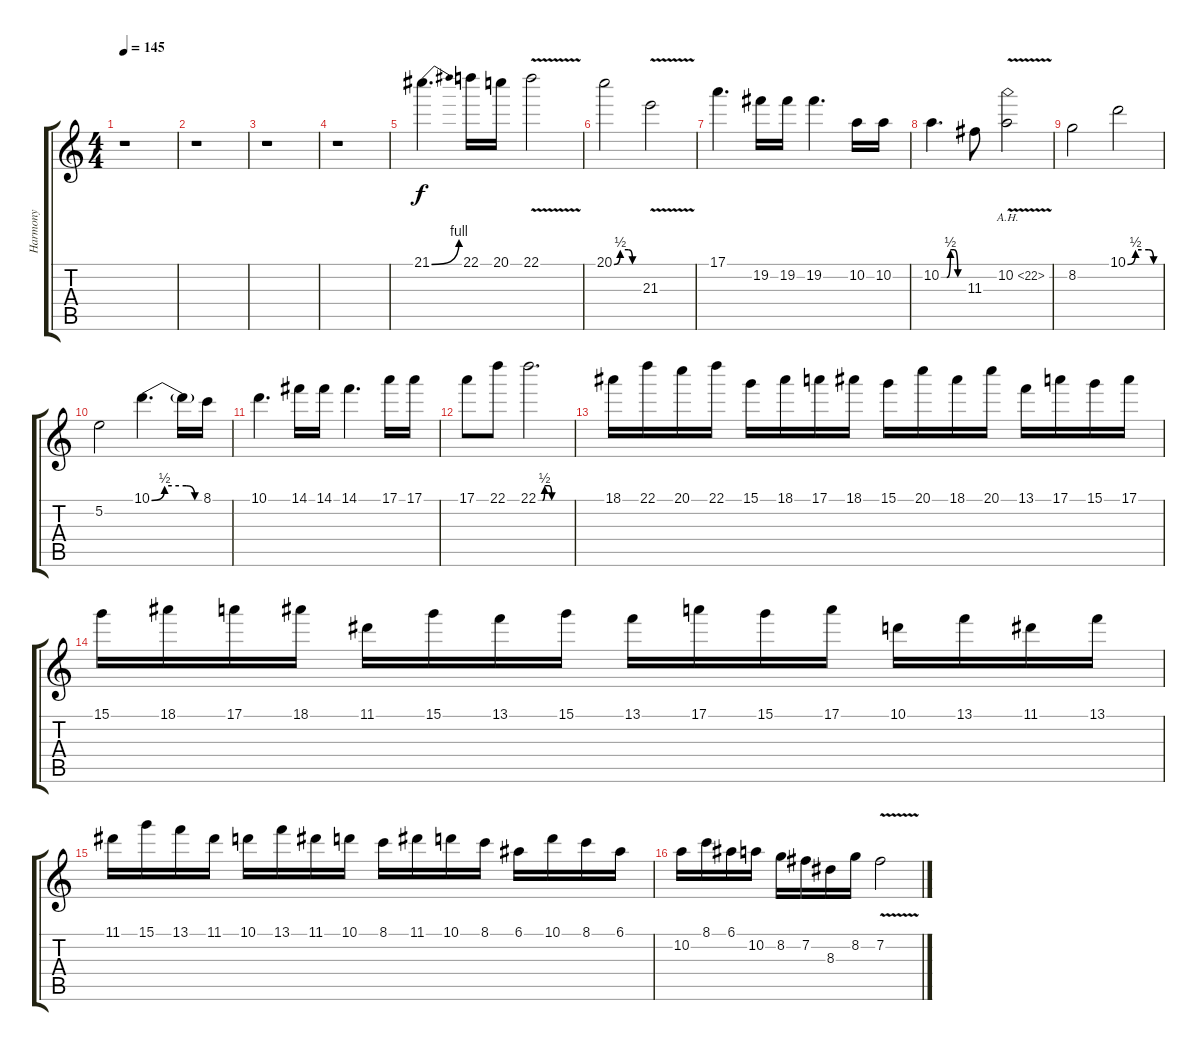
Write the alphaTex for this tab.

\track ("Harmony" "Harmony") {instrument distortionguitar}
\staff {score tabs}
\tuning (E4 B3 G3 D3 A2 E2) {hide}
\ts (4 4)
\tempo 145
\clef g2
\ks c
r.1{dy f} |
r.1 |
r.1 |
r.1 |
21.1{be (bend 0 0 60 4)}.4{d} 22.1.16 20.1.16 22.1{v}.2 |
20.1{be (custom 0 0 15 2 35 2 45 0 60 0)}.2 21.3{v}.2 |
17.1.4{d} 19.2.16 19.2.16 19.2.4{d} 10.2.16 10.2.16 |
10.2{be (custom 0 0 15 0 25 2 35 2 45 0 60 0)}.4{d} 11.3.8 10.2{ah 12 v}.2 |
8.2.2 10.1{be (custom 0 0 15 2 40 2 49 0 60 0)}.2 |
5.2.2 10.1{be (custom 0 0 15 2 40 2 50 0 60 0)}.4{d} 10.1{t}.16 8.1.16 |
10.1.4{d} 14.1.16 14.1.16 14.1.4{d} 17.1.16 17.1.16 |
17.1.8 22.1.8 22.1{be (custom 0 0 8 0 12 2 20 2 25 0 30 0 60 0)}.2{d} |
18.1.16 22.1.16 20.1.16 22.1.16 15.1.16 18.1.16 17.1.16 18.1.16 15.1.16 20.1.16 18.1.16 20.1.16 13.1.16 17.1.16 15.1.16 17.1.16 |
15.1.16 18.1.16 17.1.16 18.1.16 11.1.16 15.1.16 13.1.16 15.1.16 13.1.16 17.1.16 15.1.16 17.1.16 10.1.16 13.1.16 11.1.16 13.1.16 |
11.1.16 15.1.16 13.1.16 11.1.16 10.1.16 13.1.16 11.1.16 10.1.16 8.1.16 11.1.16 10.1.16 8.1.16 6.1.16 10.1.16 8.1.16 6.1.16 |
10.2.16 8.1.16 6.1.16 10.2.16 8.2.16 7.2.16 8.3.16 8.2.16 7.2{v}.2
